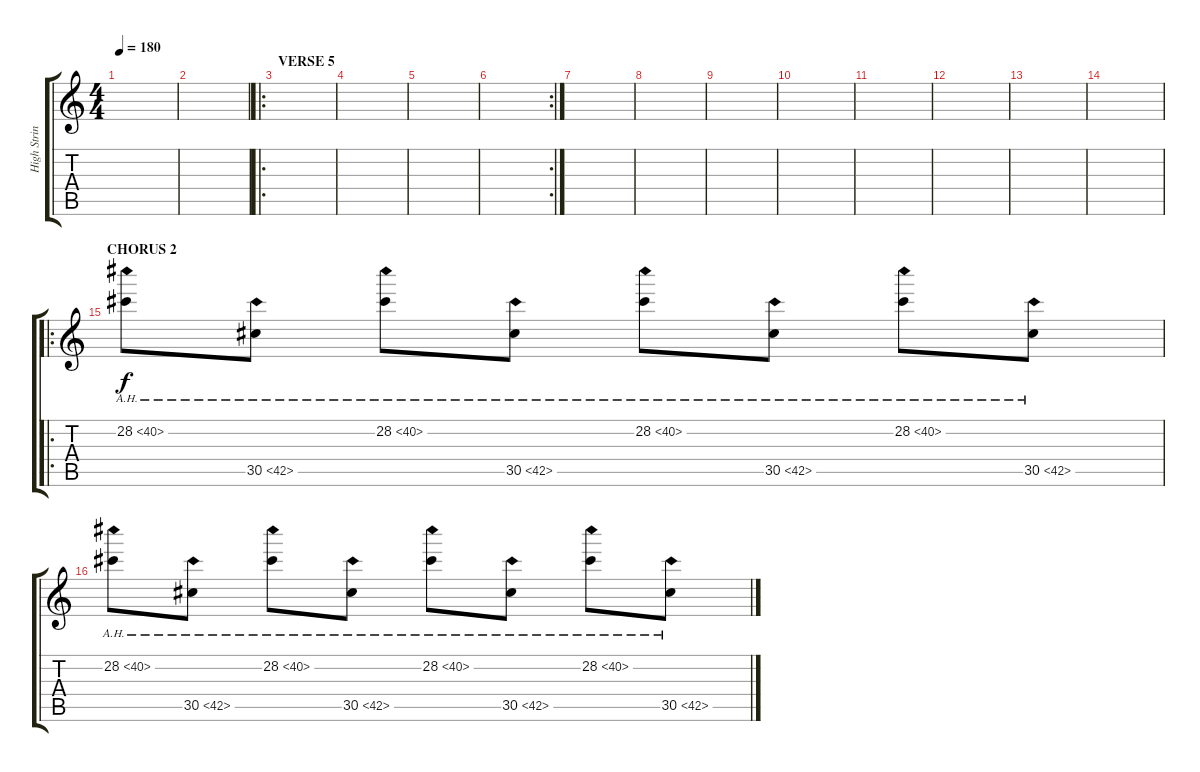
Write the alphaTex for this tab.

\track ("High Strings" "High Strin") {instrument stringensemble1}
\staff {score tabs}
\tuning (D4 A3 F3 C3 G2 C2) {hide}
\ts (4 4)
\tempo 180
\clef g2
\ks c
|
|
\ro
\section ("" "VERSE 5")
|
|
|
\rc 2
|
|
|
|
|
|
|
|
|
\ro
\section ("" "CHORUS 2")
28.2{ah 12}.8 30.5{ah 12}.8 28.2{ah 12}.8 30.5{ah 12}.8 28.2{ah 12}.8 30.5{ah 12}.8 28.2{ah 12}.8 30.5{ah 12}.8 |
28.2{ah 12}.8 30.5{ah 12}.8 28.2{ah 12}.8 30.5{ah 12}.8 28.2{ah 12}.8 30.5{ah 12}.8 28.2{ah 12}.8 30.5{ah 12}.8
